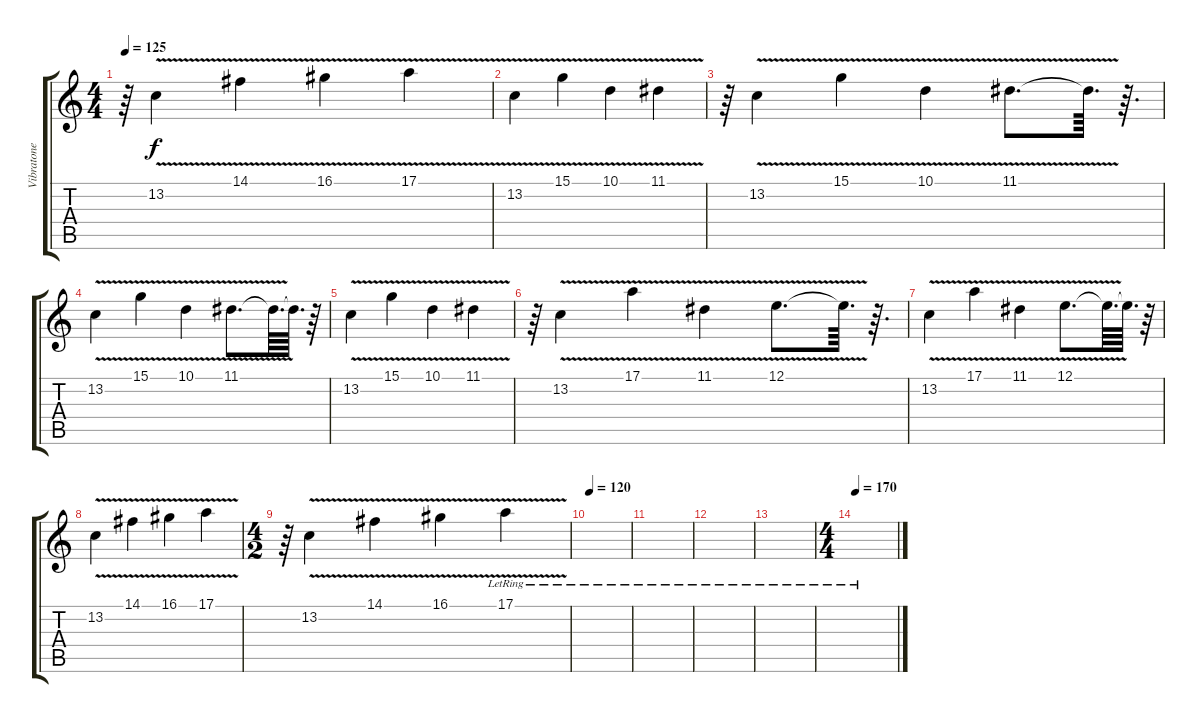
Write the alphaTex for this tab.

\track ("Vibratone" "Vibratone") {instrument vibraphone}
\staff {score tabs}
\tuning (E4 B3 G3 D3 A2 E2) {hide}
\ts (4 4)
\tempo 125
\clef g2
\ks c
r.64{dy f} 13.2{v}.4 14.1{v}.4 16.1{v}.4 17.1{v}.4 |
13.2{v}.4 15.1{v}.4 10.1{v}.4 11.1{v}.4 |
r.64 13.2{v}.4 15.1{v}.4 10.1{v}.4 11.1{v}.8{d} 11.1{t}.64{d} r.64{d} |
13.2{v}.4 15.1{v}.4 10.1{v}.4 11.1{v}.8{d} 11.1{t}.64{d} 11.1{t}.64{d} r.64 |
13.2{v}.4 15.1{v}.4 10.1{v}.4 11.1{v}.4 |
r.64 13.2{v}.4 17.1{v}.4 11.1{v}.4 12.1{v}.8{d} 12.1{t}.64{d} r.64{d} |
13.2{v}.4 17.1{v}.4 11.1{v}.4 12.1{v}.8{d} 12.1{t}.64{d} 12.1{t}.64{d} r.64 |
13.2{v}.4 14.1{v}.4 16.1{v}.4 17.1{v}.4 |
\ts (4 2)
r.64 13.2{v}.4 14.1{v}.4 16.1{v}.4 17.1{v lr}.4 |
\tempo 120
|
|
|
|
\ts (4 4)
\tempo 170
